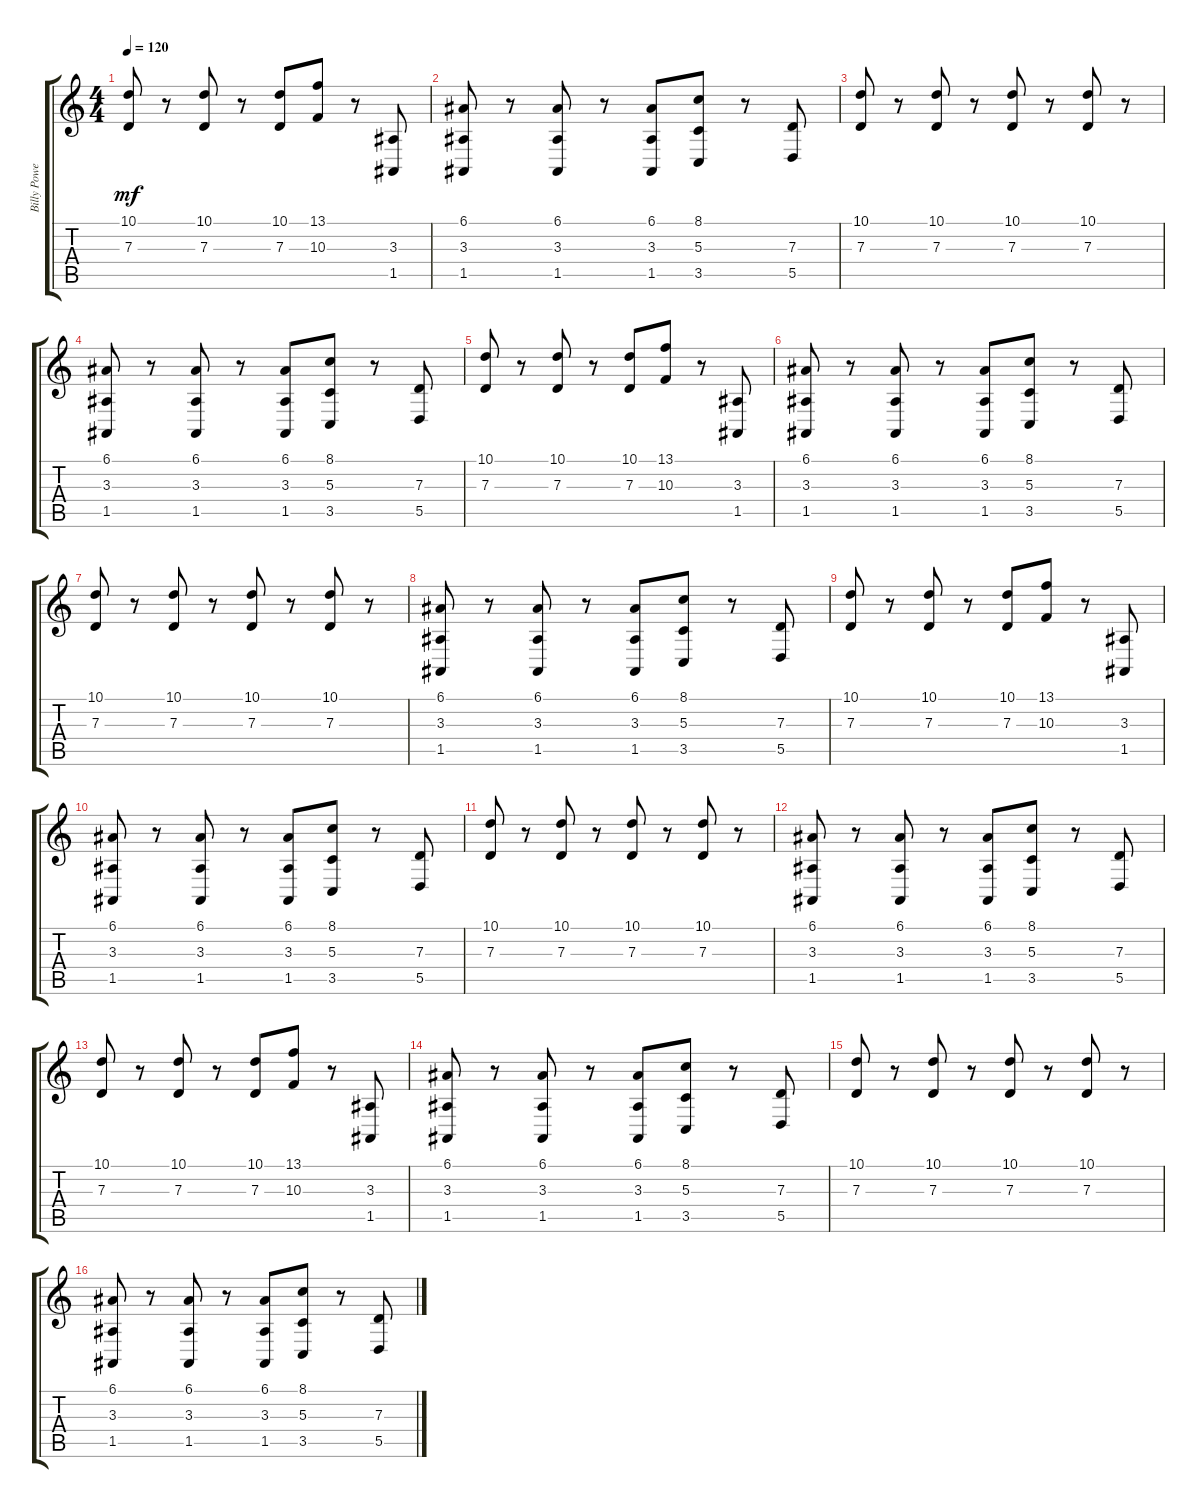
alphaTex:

\track ("Billy Powell (Piano)" "Billy Powe") {instrument acousticgrandpiano}
\staff {score tabs}
\tuning (E4 B3 G3 D3 A2 E2) {hide}
\ts (4 4)
\tempo 120
\clef g2
\ks c
(10.1 7.3).8{dy mf} r.8 (10.1 7.3).8 r.8 (10.1 7.3).8 (13.1 10.3).8 r.8 (3.3 1.5).8 |
(6.1 3.3 1.5).8 r.8 (6.1 3.3 1.5).8 r.8 (6.1 3.3 1.5).8 (8.1 5.3 3.5).8 r.8 (7.3 5.5).8 |
(10.1 7.3).8 r.8 (10.1 7.3).8 r.8 (10.1 7.3).8 r.8 (10.1 7.3).8 r.8 |
(6.1 3.3 1.5).8 r.8 (6.1 3.3 1.5).8 r.8 (6.1 3.3 1.5).8 (8.1 5.3 3.5).8 r.8 (7.3 5.5).8 |
(10.1 7.3).8 r.8 (10.1 7.3).8 r.8 (10.1 7.3).8 (13.1 10.3).8 r.8 (3.3 1.5).8 |
(6.1 3.3 1.5).8 r.8 (6.1 3.3 1.5).8 r.8 (6.1 3.3 1.5).8 (8.1 5.3 3.5).8 r.8 (7.3 5.5).8 |
(10.1 7.3).8 r.8 (10.1 7.3).8 r.8 (10.1 7.3).8 r.8 (10.1 7.3).8 r.8 |
(6.1 3.3 1.5).8 r.8 (6.1 3.3 1.5).8 r.8 (6.1 3.3 1.5).8 (8.1 5.3 3.5).8 r.8 (7.3 5.5).8 |
(10.1 7.3).8 r.8 (10.1 7.3).8 r.8 (10.1 7.3).8 (13.1 10.3).8 r.8 (3.3 1.5).8 |
(6.1 3.3 1.5).8 r.8 (6.1 3.3 1.5).8 r.8 (6.1 3.3 1.5).8 (8.1 5.3 3.5).8 r.8 (7.3 5.5).8 |
(10.1 7.3).8 r.8 (10.1 7.3).8 r.8 (10.1 7.3).8 r.8 (10.1 7.3).8 r.8 |
(6.1 3.3 1.5).8 r.8 (6.1 3.3 1.5).8 r.8 (6.1 3.3 1.5).8 (8.1 5.3 3.5).8 r.8 (7.3 5.5).8 |
(10.1 7.3).8 r.8 (10.1 7.3).8 r.8 (10.1 7.3).8 (13.1 10.3).8 r.8 (3.3 1.5).8 |
(6.1 3.3 1.5).8 r.8 (6.1 3.3 1.5).8 r.8 (6.1 3.3 1.5).8 (8.1 5.3 3.5).8 r.8 (7.3 5.5).8 |
(10.1 7.3).8 r.8 (10.1 7.3).8 r.8 (10.1 7.3).8 r.8 (10.1 7.3).8 r.8 |
(6.1 3.3 1.5).8 r.8 (6.1 3.3 1.5).8 r.8 (6.1 3.3 1.5).8 (8.1 5.3 3.5).8 r.8 (7.3 5.5).8
